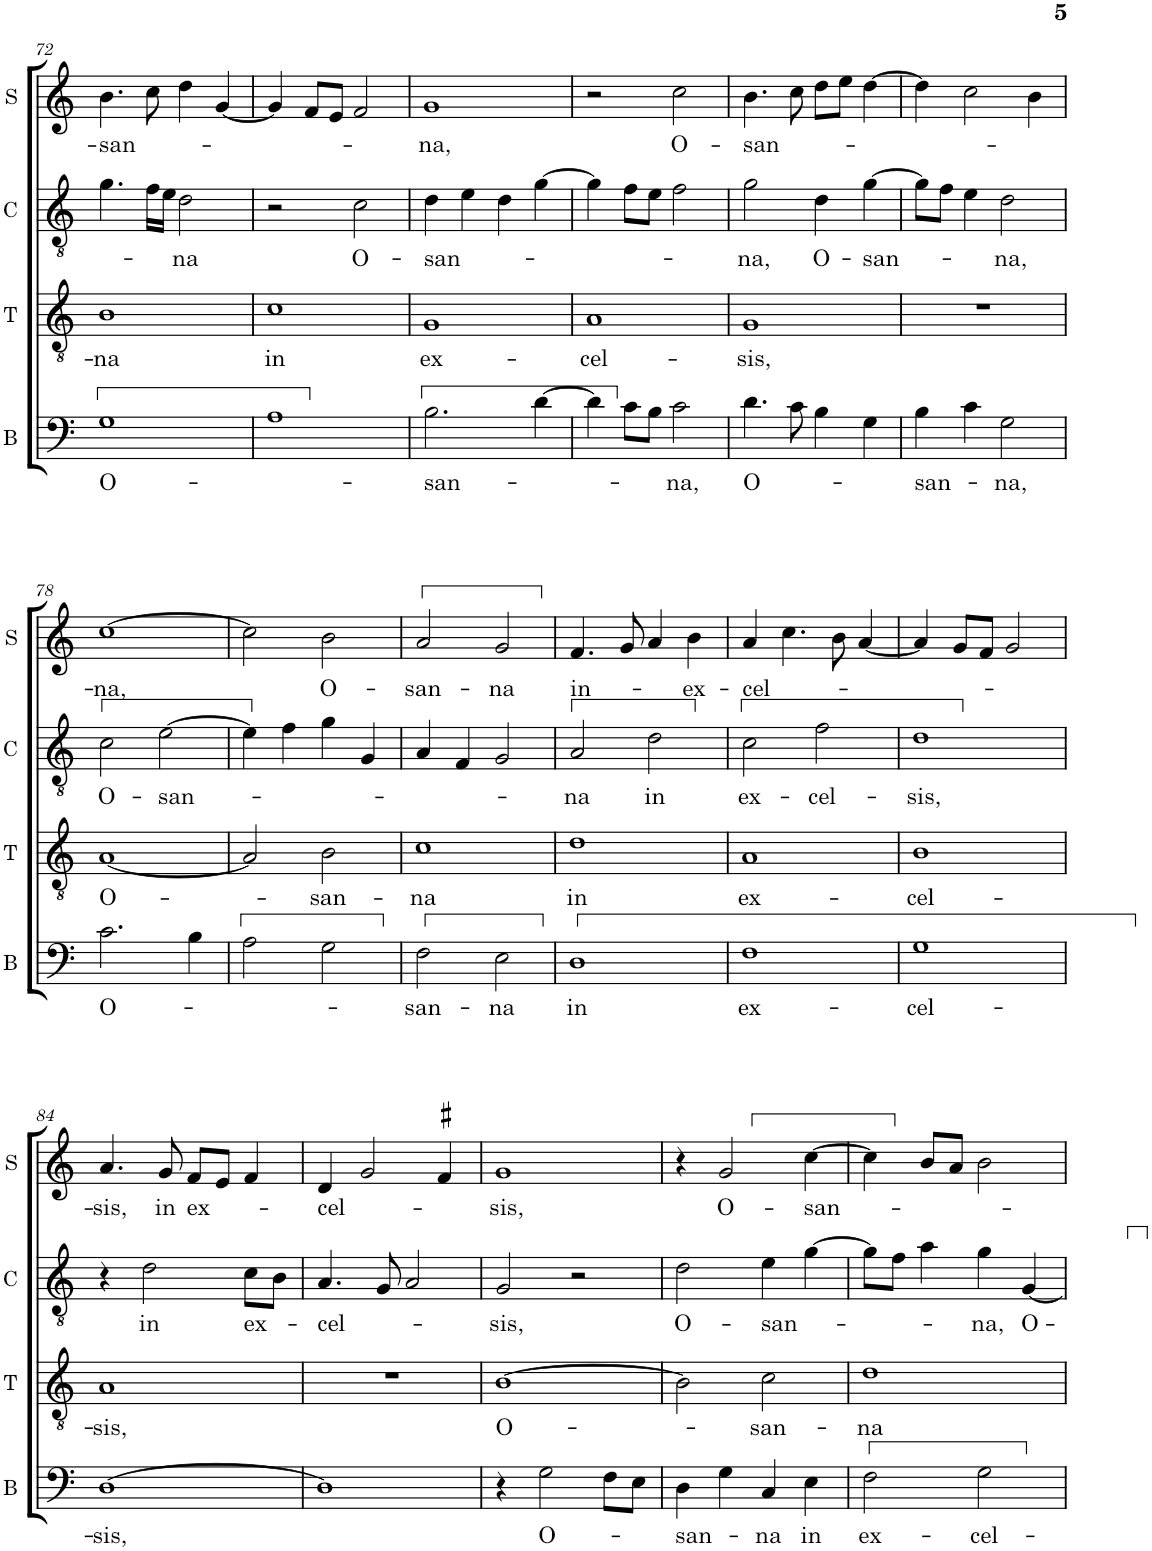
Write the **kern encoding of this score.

**kern	**text	**kern	**text	**kern	**text	**kern	**text
*part4	*part4	*part3	*part3	*part2	*part2	*part1	*part1
*staff4	*staff4	*staff3	*staff3	*staff2	*staff2	*staff1	*staff1
*I"B	*	*I"T	*	*I"C	*	*I"S	*
*I'B	*	*I'T	*	*I'C	*	*I'S	*
!!LO:PB:g=z
*clefF4	*	*clefGv2	*	*clefGv2	*	*clefG2	*
*	*	*	*	*Trd4c7	*	*	*
*k[]	*	*k[]	*	*k[]	*	*k[]	*
*M2/2	*	*M2/2	*	*M2/2	*	*M2/2	*
*met(c|)	*	*met(c|)	*	*met(c|)	*	*met(c|)	*
=72	=72	=72	=72	=72	=72	=72	=72
!	!LO:LY:b	!	!LO:LY:b	!	!	!	!LO:LY:b
1G	O-	1B	-na	4.g\	.	4.b\	-san-
.	.	.	.	16f\LL	.	8cc\	.
.	.	.	.	16e\JJ	.	.	.
!	!	!	!	!	!LO:LY:b	!	!
.	.	.	.	2d\	-na	4dd\	.
.	.	.	.	.	.	[4g/	.
=73	=73	=73	=73	=73	=73	=73	=73
!	!	!	!LO:LY:b	!	!	!	!
1A	.	1c	in	2r	.	4g/]	.
.	.	.	.	.	.	8f/L	.
.	.	.	.	.	.	8e/J	.
!	!	!	!	!	!LO:LY:b	!	!
.	.	.	.	2c\	O-	2f/	.
=74	=74	=74	=74	=74	=74	=74	=74
!	!LO:LY:b	!	!LO:LY:b	!	!LO:LY:b	!	!LO:LY:b
2.B\	-san-	1G	ex-	4d\	-san-	1g	-na,
.	.	.	.	4e\	.	.	.
.	.	.	.	4d\	.	.	.
[4d\	.	.	.	[4g\	.	.	.
=75	=75	=75	=75	=75	=75	=75	=75
!	!	!	!LO:LY:b	!	!	!	!
4d\]	.	1A	-cel-	4g\]	.	2r	.
8c\L	.	.	.	8f\L	.	.	.
8B\J	.	.	.	8e\J	.	.	.
!	!LO:LY:b	!	!	!	!	!	!LO:LY:b
2c\	-na,	.	.	2f\	.	2cc\	O-
=76	=76	=76	=76	=76	=76	=76	=76
!	!LO:LY:b	!	!LO:LY:b	!	!LO:LY:b	!	!LO:LY:b
4.d\	O-	1G	-sis,	2g\	-na,	4.b\	-san-
8c\	.	.	.	.	.	8cc\	.
!	!	!	!	!	!LO:LY:b	!	!
4B\	.	.	.	4d\	O-	8dd\L	.
.	.	.	.	.	.	8ee\J	.
!	!	!	!	!	!LO:LY:b	!	!
4G\	.	.	.	[4g\	-san-	[4dd\	.
=77	=77	=77	=77	=77	=77	=77	=77
!	!LO:LY:b	!	!	!	!	!	!
4B\	-san-	1r	.	8g\L]	.	4dd\]	.
.	.	.	.	8f\J	.	.	.
4c\	.	.	.	4e\	.	2cc\	.
!	!LO:LY:b	!	!	!	!LO:LY:b	!	!
2G\	-na,	.	.	2d\	-na,	.	.
.	.	.	.	.	.	4b\	.
!!LO:LB:g=z
=78	=78	=78	=78	=78	=78	=78	=78
!	!LO:LY:b	!	!LO:LY:b	!	!LO:LY:b	!	!LO:LY:b
2.c\	O-	[1A	O-	2c\	O-	[1cc	-na,
!	!	!	!	!	!LO:LY:b	!	!
.	.	.	.	[2e\	-san-	.	.
4B\	.	.	.	.	.	.	.
=79	=79	=79	=79	=79	=79	=79	=79
2A\	.	2A/]	.	4e\]	.	2cc\]	.
.	.	.	.	4f\	.	.	.
!	!	!	!LO:LY:b	!	!	!	!LO:LY:b
2G\	.	2B\	-san-	4g\	.	2b\	O-
.	.	.	.	4G/	.	.	.
=80	=80	=80	=80	=80	=80	=80	=80
!	!LO:LY:b	!	!LO:LY:b	!	!	!	!LO:LY:b
2F\	-san-	1c	-na	4A/	.	2a/	-san-
.	.	.	.	4F/	.	.	.
!	!LO:LY:b	!	!	!	!	!	!LO:LY:b
2E\	-na	.	.	2G/	.	2g/	-na
=81	=81	=81	=81	=81	=81	=81	=81
!	!LO:LY:b	!	!LO:LY:b	!	!LO:LY:b	!	!LO:LY:b
1D	in	1d	in	2A/	-na	4.f/	in-
.	.	.	.	.	.	8g/	.
!	!	!	!	!	!LO:LY:b	!	!
.	.	.	.	2d\	in	4a/	.
!	!	!	!	!	!	!	!LO:LY:b
.	.	.	.	.	.	4b\	-ex-
=82	=82	=82	=82	=82	=82	=82	=82
!	!LO:LY:b	!	!LO:LY:b	!	!LO:LY:b	!	!LO:LY:b
1F	ex-	1A	ex-	2c\	ex-	4a/	-cel-
.	.	.	.	.	.	4.cc\	.
!	!	!	!	!	!LO:LY:b	!	!
.	.	.	.	2f\	-cel-	.	.
.	.	.	.	.	.	8b\	.
.	.	.	.	.	.	[4a/	.
=83	=83	=83	=83	=83	=83	=83	=83
!	!LO:LY:b	!	!LO:LY:b	!	!LO:LY:b	!	!
1G	-cel-	1B	-cel-	1d	-sis,	4a/]	.
.	.	.	.	.	.	8g/L	.
.	.	.	.	.	.	8f/J	.
.	.	.	.	.	.	2g/	.
!!LO:LB:g=z
=84	=84	=84	=84	=84	=84	=84	=84
!	!LO:LY:b	!	!LO:LY:b	!	!	!	!LO:LY:b
[1D	-sis,	1A	-sis,	4r	.	4.a/	-sis,
!	!	!	!	!	!LO:LY:b	!	!
.	.	.	.	2d\	in	.	.
!	!	!	!	!	!	!	!LO:LY:b
.	.	.	.	.	.	8g/	in
!	!	!	!	!	!	!	!LO:LY:b
.	.	.	.	.	.	8f/L	ex-
.	.	.	.	.	.	8e/J	.
!	!	!	!	!	!LO:LY:b	!	!
.	.	.	.	8c\L	ex-	4f/	.
.	.	.	.	8B\J	.	.	.
=85	=85	=85	=85	=85	=85	=85	=85
!	!	!	!	!	!LO:LY:b	!	!LO:LY:b
1D]	.	1r	.	4.A/	-cel-	4d/	-cel-
.	.	.	.	.	.	2g/	.
.	.	.	.	8G/	.	.	.
.	.	.	.	2A/	.	.	.
.	.	.	.	.	.	4f#X/	.
=86	=86	=86	=86	=86	=86	=86	=86
!	!	!	!LO:LY:b	!	!LO:LY:b	!	!LO:LY:b
4r	.	[1B	O-	2G/	-sis,	1g	-sis,
!	!LO:LY:b	!	!	!	!	!	!
2G\	O-	.	.	.	.	.	.
.	.	.	.	2r	.	.	.
8F\L	.	.	.	.	.	.	.
8E\J	.	.	.	.	.	.	.
=87	=87	=87	=87	=87	=87	=87	=87
!	!LO:LY:b	!	!	!	!LO:LY:b	!	!
4D\	-san-	2B\]	.	2d\	O-	4r	.
!	!	!	!	!	!	!	!LO:LY:b
4G\	.	.	.	.	.	2g/	O-
!	!LO:LY:b	!	!LO:LY:b	!	!LO:LY:b	!	!
4C/	-na	2c\	-san-	4e\	-san-	.	.
!	!LO:LY:b	!	!	!	!	!	!LO:LY:b
4E\	in	.	.	[4g\	.	[4cc\	-san-
=88	=88	=88	=88	=88	=88	=88	=88
!	!LO:LY:b	!	!LO:LY:b	!	!	!	!
2F\	ex-	1d	-na	8g\L]	.	4cc\]	.
.	.	.	.	8f\J	.	.	.
.	.	.	.	4a\	.	8b/L	.
.	.	.	.	.	.	8a/J	.
!	!LO:LY:b	!	!	!	!LO:LY:b	!	!
2G\	-cel-	.	.	4g\	-na,	2b\	.
!	!	!	!	!	!LO:LY:b	!	!
.	.	.	.	[4G/	O-	.	.
=	=	=	=	=	=	=	=
*-	*-	*-	*-	*-	*-	*-	*-
